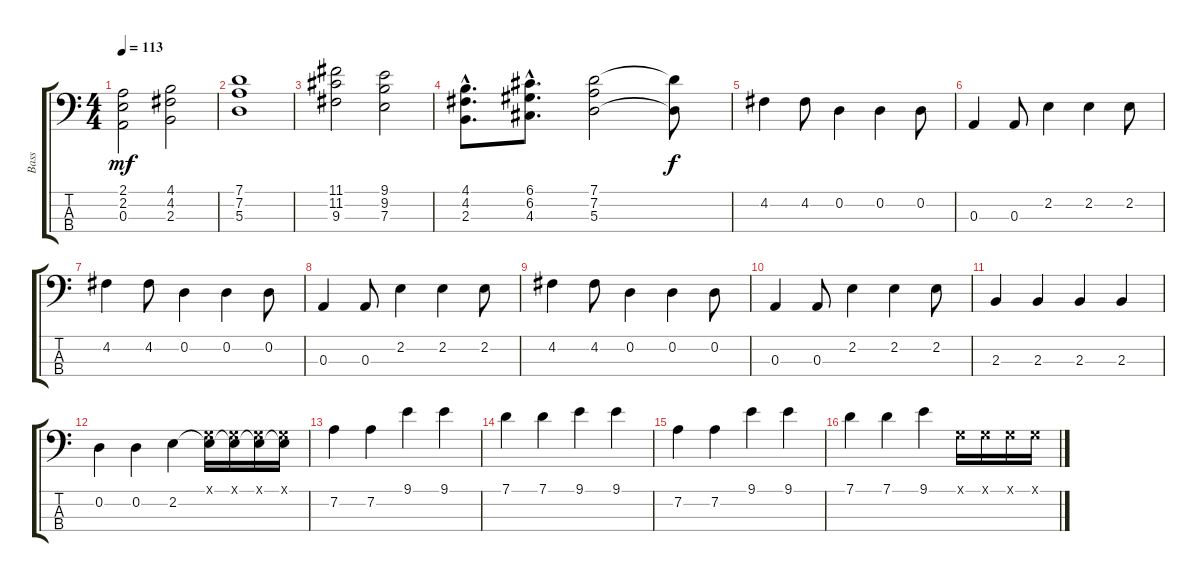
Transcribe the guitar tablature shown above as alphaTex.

\track ("Bass" "Bass") {instrument electricbassfinger}
\staff {score tabs}
\tuning (G2 D2 A1 E1) {hide}
\ts (4 4)
\tempo 113
\clef f4
\ks c
(2.1 2.2 0.3).2{dy mf} (4.1 4.2 2.3).2 |
(7.1 7.2 5.3).1 |
(11.1 11.2 9.3).2 (9.1 9.2 7.3).2 |
(4.1{hac} 4.2{hac} 2.3{hac}).8{d} (6.1{hac} 6.2{hac} 4.3{hac}).8{d} (7.1 7.2 5.3).2 (7.1{t} 5.3{t}).8{dy f} |
4.2.4 4.2.8 0.2.4 0.2.4 0.2.8 |
0.3.4 0.3.8 2.2.4 2.2.4 2.2.8 |
4.2.4 4.2.8 0.2.4 0.2.4 0.2.8 |
0.3.4 0.3.8 2.2.4 2.2.4 2.2.8 |
4.2.4 4.2.8 0.2.4 0.2.4 0.2.8 |
0.3.4 0.3.8 2.2.4 2.2.4 2.2.8 |
2.3.4 2.3.4 2.3.4 2.3.4 |
0.2.4 0.2.4 2.2.4 (0.1{x} 2.2{t}).16 (0.1{x} 2.2{t}).16 (0.1{x} 2.2{t}).16 (0.1{x} 2.2{t}).16 |
7.2.4 7.2.4 9.1.4 9.1.4 |
7.1.4 7.1.4 9.1.4 9.1.4 |
7.2.4 7.2.4 9.1.4 9.1.4 |
7.1.4 7.1.4 9.1.4 0.1{x}.16 0.1{x}.16 0.1{x}.16 0.1{x}.16
